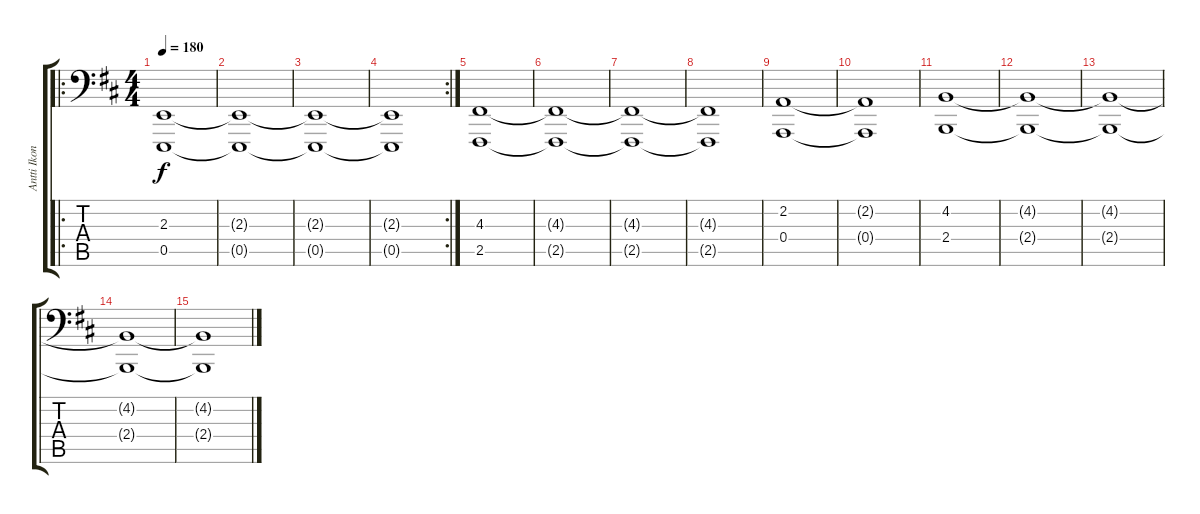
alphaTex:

\track ("Antti Ikonen " "Antti Ikon") {instrument stringensemble1}
\staff {score tabs}
\tuning (C3 G2 D2 A1 E1 B0) {hide}
\ro
\ts (4 4)
\tempo 180
\clef f4
\ks d
(2.3 0.5).1{dy f} |
(2.3{t} 0.5{t}).1 |
(2.3{t} 0.5{t}).1 |
\rc 2
(2.3{t} 0.5{t}).1 |
(4.3 2.5).1 |
(4.3{t} 2.5{t}).1 |
(4.3{t} 2.5{t}).1 |
(4.3{t} 2.5{t}).1 |
(2.2 0.4).1 |
(2.2{t} 0.4{t}).1 |
(4.2 2.4).1 |
(4.2{t} 2.4{t}).1 |
(4.2{t} 2.4{t}).1 |
(4.2{t} 2.4{t}).1 |
(4.2{t} 2.4{t}).1
